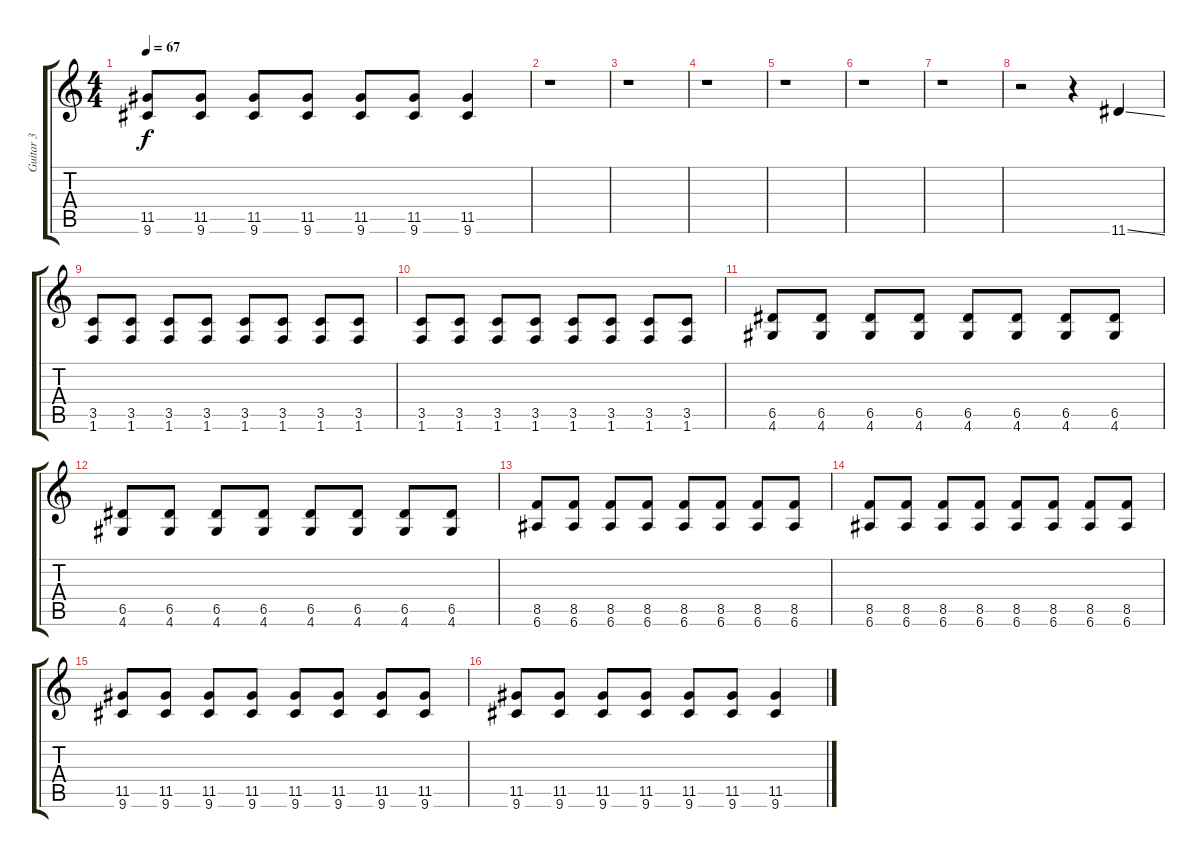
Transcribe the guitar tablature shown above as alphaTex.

\track ("Guitar 3" "Guitar 3") {instrument distortionguitar}
\staff {score tabs}
\tuning (E4 B3 G3 D3 A2 E2) {hide}
\ts (4 4)
\tempo 67
\clef g2
\ks c
(11.5 9.6).8{dy f} (11.5 9.6).8 (11.5 9.6).8 (11.5 9.6).8 (11.5 9.6).8 (11.5 9.6).8 (11.5 9.6).4 |
r.1 |
r.1 |
r.1 |
r.1 |
r.1 |
r.1 |
r.2 r.4 11.6{ss}.4 |
(3.5 1.6).8 (3.5 1.6).8 (3.5 1.6).8 (3.5 1.6).8 (3.5 1.6).8 (3.5 1.6).8 (3.5 1.6).8 (3.5 1.6).8 |
(3.5 1.6).8 (3.5 1.6).8 (3.5 1.6).8 (3.5 1.6).8 (3.5 1.6).8 (3.5 1.6).8 (3.5 1.6).8 (3.5 1.6).8 |
(6.5 4.6).8 (6.5 4.6).8 (6.5 4.6).8 (6.5 4.6).8 (6.5 4.6).8 (6.5 4.6).8 (6.5 4.6).8 (6.5 4.6).8 |
(6.5 4.6).8 (6.5 4.6).8 (6.5 4.6).8 (6.5 4.6).8 (6.5 4.6).8 (6.5 4.6).8 (6.5 4.6).8 (6.5 4.6).8 |
(8.5 6.6).8 (8.5 6.6).8 (8.5 6.6).8 (8.5 6.6).8 (8.5 6.6).8 (8.5 6.6).8 (8.5 6.6).8 (8.5 6.6).8 |
(8.5 6.6).8 (8.5 6.6).8 (8.5 6.6).8 (8.5 6.6).8 (8.5 6.6).8 (8.5 6.6).8 (8.5 6.6).8 (8.5 6.6).8 |
(11.5 9.6).8 (11.5 9.6).8 (11.5 9.6).8 (11.5 9.6).8 (11.5 9.6).8 (11.5 9.6).8 (11.5 9.6).8 (11.5 9.6).8 |
(11.5 9.6).8 (11.5 9.6).8 (11.5 9.6).8 (11.5 9.6).8 (11.5 9.6).8 (11.5 9.6).8 (11.5{ss} 9.6{ss}).4
